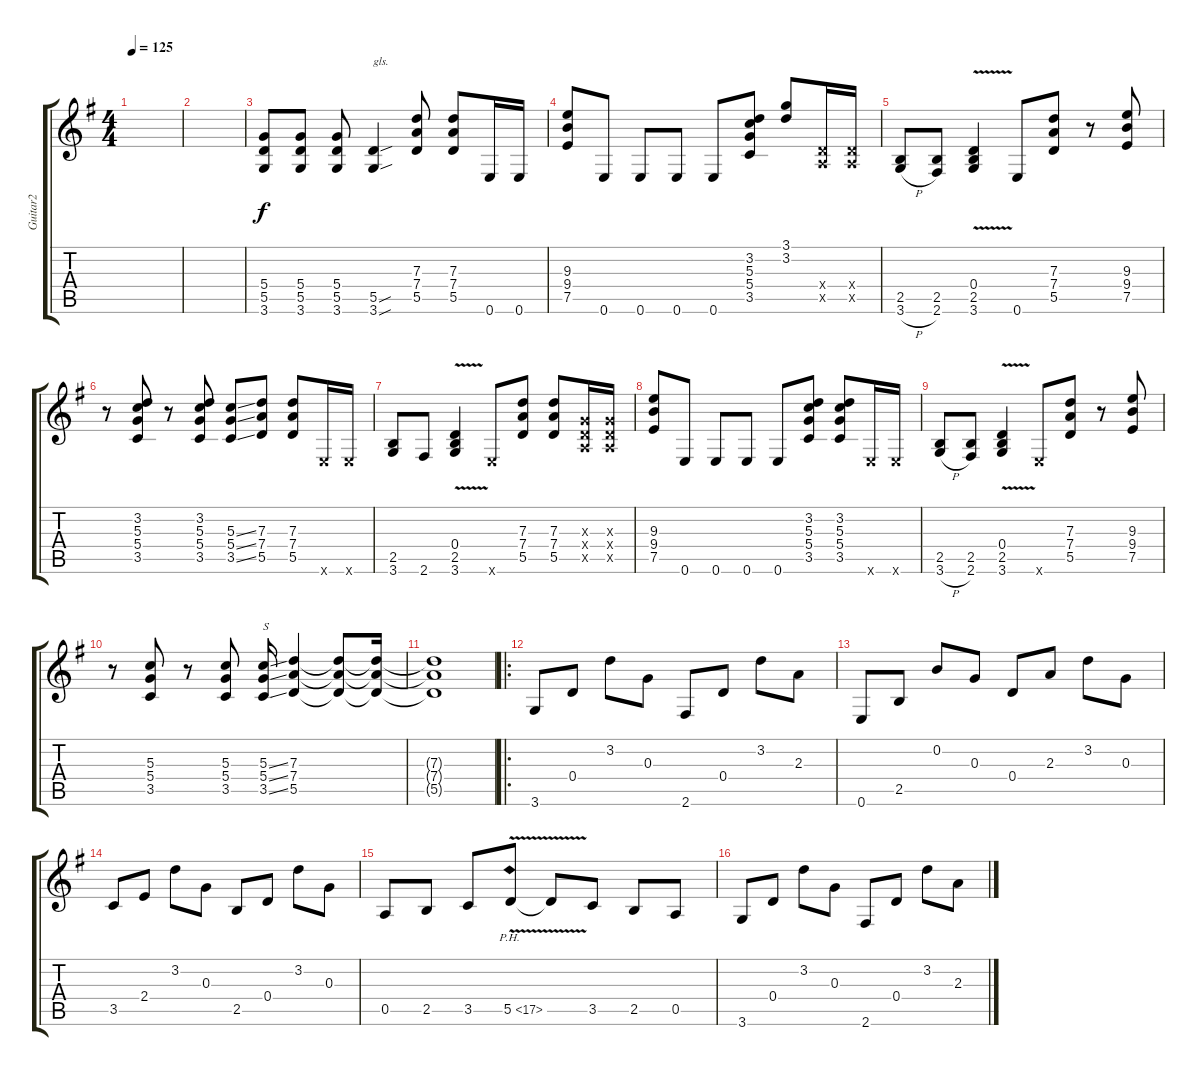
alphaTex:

\track ("Guitar2" "Guitar2") {instrument overdrivenguitar}
\staff {score tabs}
\tuning (E4 B3 G3 D3 A2 E2) {hide}
\ts (4 4)
\tempo 125
\clef g2
\ks g
|
|
(5.4 5.5 3.6).8 (5.4 5.5 3.6).8 (5.4 5.5 3.6).8 (5.5{sou} 3.6{sou}).4{txt "gls."} (7.3 7.4 5.5).8 (7.3 7.4 5.5).8 0.6.16 0.6.16 |
(9.3 9.4 7.5).8 0.6.8 0.6.8 0.6.8 0.6.8 (3.2 5.3 5.4 3.5).8 (3.1 3.2).8 (0.4{x} 0.5{x}).16 (0.4{x} 0.5{x}).16 |
(2.5 3.6{h}).8 (2.5 2.6).8 (0.4 2.5 3.6{v}).4 0.6.8 (7.3 7.4 5.5).8 r.8 (9.3 9.4 7.5).8 |
r.8 (3.2 5.3 5.4 3.5).8 r.8 (3.2 5.3 5.4 3.5).8 (5.3{ss} 5.4{ss} 3.5{ss}).8 (7.3 7.4 5.5).8 (7.3 7.4 5.5).8 0.6{x}.16 0.6{x}.16 |
(2.5 3.6).8 2.6.8 (0.4 2.5 3.6{v}).4 0.6{x}.8 (7.3 7.4 5.5).8 (7.3 7.4 5.5).8 (0.3{x} 0.4{x} 0.5{x}).16 (0.3{x} 0.4{x} 0.5{x}).16 |
(9.3 9.4 7.5).8 0.6.8 0.6.8 0.6.8 0.6.8 (3.2 5.3 5.4 3.5).8 (3.2 5.3 5.4 3.5).8 0.6{x}.16 0.6{x}.16 |
(2.5 3.6{h}).8 (2.5 2.6).8 (0.4 2.5 3.6{v}).4 0.6{x}.8 (7.3 7.4 5.5).8 r.8 (9.3 9.4 7.5).8 |
r.8 (5.3 5.4 3.5).8 r.8 (5.3 5.4 3.5).8 (5.3{ss} 5.4{ss} 3.5{ss}).16{txt "S"} (7.3 7.4 5.5).4 (7.3{t} 7.4{t} 5.5{t}).8 (7.3{t} 7.4{t} 5.5{t}).16 |
(7.3{t} 7.4{t} 5.5{t}).1 |
\ro
3.6.8 0.4.8 3.2.8 0.3.8 2.6.8 0.4.8 3.2.8 2.3.8 |
0.6.8 2.5.8 0.2.8 0.3.8 0.4.8 2.3.8 3.2.8 0.3.8 |
3.5.8 2.4.8 3.2.8 0.3.8 2.5.8 0.4.8 3.2.8 0.3.8 |
0.5.8 2.5.8 3.5.8 5.5{ph 12 v}.8 5.5{t}.8 3.5.8 2.5.8 0.5.8 |
3.6.8 0.4.8 3.2.8 0.3.8 2.6.8 0.4.8 3.2.8 2.3.8
